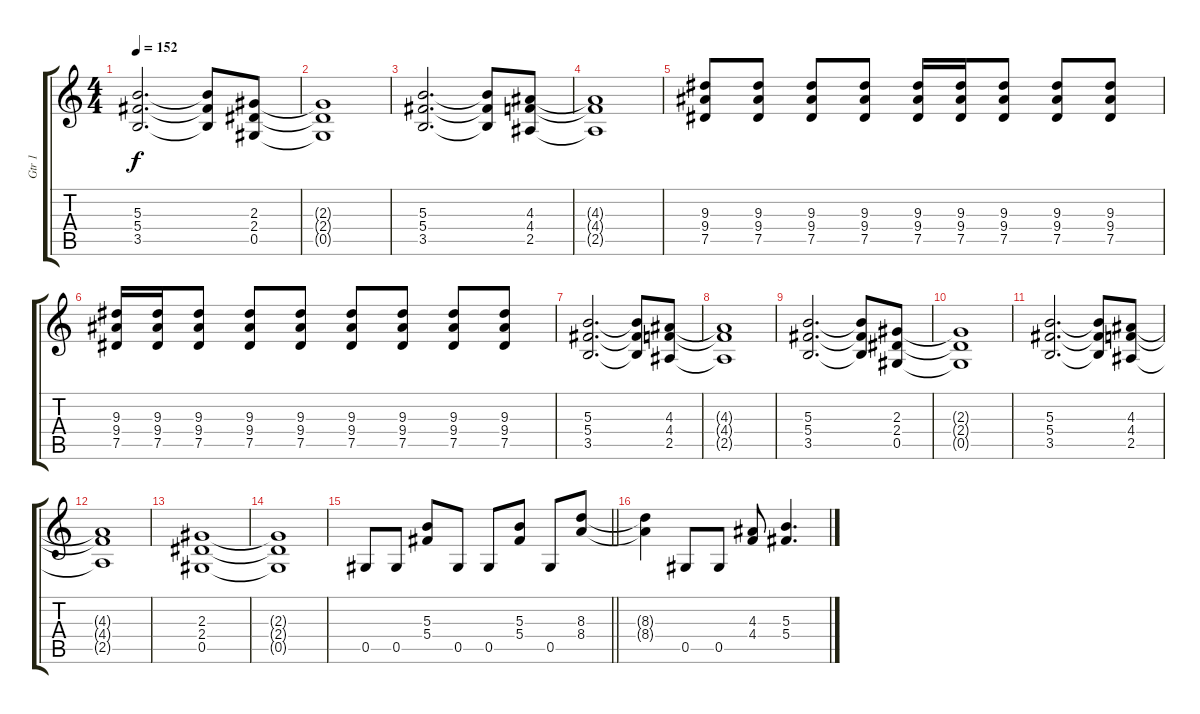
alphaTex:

\track ("Gtr 1" "Gtr 1") {instrument overdrivenguitar}
\staff {score tabs}
\tuning (Eb4 Bb3 Gb3 Db3 Ab2 Eb2) {hide}
\ts (4 4)
\tempo 152
\clef g2
\ks c
(5.3 5.4 3.5).2{d dy f} (5.3{t} 5.4{t} 3.5{t}).8 (2.3 2.4 0.5).8 |
(2.3{t} 2.4{t} 0.5{t}).1 |
(5.3 5.4 3.5).2{d} (5.3{t} 5.4{t} 3.5{t}).8 (4.3 4.4 2.5).8 |
(4.3{t} 4.4{t} 2.5{t}).1 |
(9.3 9.4 7.5).8 (9.3 9.4 7.5).8 (9.3 9.4 7.5).8 (9.3 9.4 7.5).8 (9.3 9.4 7.5).16 (9.3 9.4 7.5).16 (9.3 9.4 7.5).8 (9.3 9.4 7.5).8 (9.3 9.4 7.5).8 |
(9.3 9.4 7.5).16 (9.3 9.4 7.5).16 (9.3 9.4 7.5).8 (9.3 9.4 7.5).8 (9.3 9.4 7.5).8 (9.3 9.4 7.5).8 (9.3 9.4 7.5).8 (9.3 9.4 7.5).8 (9.3 9.4 7.5).8 |
(5.3 5.4 3.5).2{d} (5.3{t} 5.4{t} 3.5{t}).8 (4.3 4.4 2.5).8 |
(4.3{t} 4.4{t} 2.5{t}).1 |
(5.3 5.4 3.5).2{d} (5.3{t} 5.4{t} 3.5{t}).8 (2.3 2.4 0.5).8 |
(2.3{t} 2.4{t} 0.5{t}).1 |
(5.3 5.4 3.5).2{d} (5.3{t} 5.4{t} 3.5{t}).8 (4.3 4.4 2.5).8 |
(4.3{t} 4.4{t} 2.5{t}).1 |
(2.3 2.4 0.5).1 |
(2.3{t} 2.4{t} 0.5{t}).1 |
\barLineRight lightlight
0.5.8 0.5.8 (5.3 5.4).8 0.5.8 0.5.8 (5.3 5.4).8 0.5.8 (8.3 8.4).8 |
(8.3{t} 8.4{t}).4 0.5.8 0.5.8 (4.3 4.4).8 (5.3 5.4).4{d}
